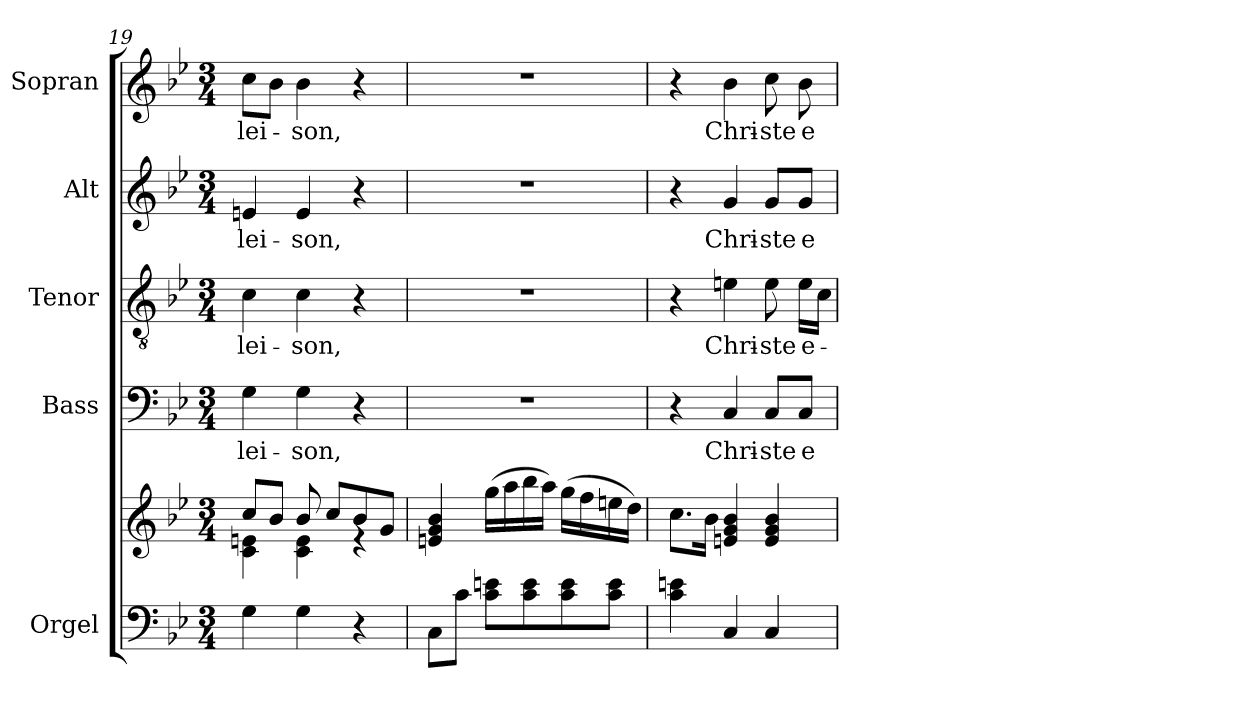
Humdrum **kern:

**kern	**kern	**kern	**text	**kern	**text	**kern	**text	**kern	**text
*part5	*part5	*part4	*part4	*part3	*part3	*part2	*part2	*part1	*part1
*staff6	*staff5	*staff4	*staff4	*staff3	*staff3	*staff2	*staff2	*staff1	*staff1
*I"Orgel	*	*I"Bass	*	*I"Tenor	*	*I"Alt	*	*I"Sopran	*
*I'Org.	*	*I'B.	*	*I'T.	*	*I'A.	*	*I'S.	*
*clefF4	*clefG2	*clefF4	*	*clefGv2	*	*clefG2	*	*clefG2	*
*k[b-e-]	*k[b-e-]	*k[b-e-]	*	*k[b-e-]	*	*k[b-e-]	*	*k[b-e-]	*
*B-:	*B-:	*B-:	*	*B-:	*	*B-:	*	*B-:	*
*M3/4	*M3/4	*M3/4	*	*M3/4	*	*M3/4	*	*M3/4	*
=19	=19	=19	=19	=19	=19	=19	=19	=19	=19
*	*^	*	*	*	*	*	*	*	*
!	!	!	!	!LO:LY:b	!	!LO:LY:b	!	!LO:LY:b	!	!LO:LY:b
4G\	8cc/L	4c\ 4en\	4G\	-lei-	4c\	-lei-	4en/	-lei-	8cc\L	-lei-
.	8b-/J	.	.	.	.	.	.	.	8b-\J	.
!	!	!	!	!LO:LY:b	!	!LO:LY:b	!	!LO:LY:b	!	!LO:LY:b
4G\	8b-/	4c\ 4e\	4G\	-son,	4c\	-son,	4e/	-son,	4b-\	-son,
.	8cc/L	.	.	.	.	.	.	.	.	.
4r	8b-/	4rd	4r	.	4r	.	4r	.	4r	.
.	8g/J	.	.	.	.	.	.	.	.	.
*	*v	*v	*	*	*	*	*	*	*	*
=20	=20	=20	=20	=20	=20	=20	=20	=20	=20
8C\L	4en/ 4g/ 4b-/	2.r	.	2.r	.	2.r	.	2.r	.
8c\J	.	.	.	.	.	.	.	.	.
8c\ 8en\L	(>16gg\LL	.	.	.	.	.	.	.	.
.	16aa\	.	.	.	.	.	.	.	.
8c\ 8e\	16bb-\	.	.	.	.	.	.	.	.
.	16aa\JJ)	.	.	.	.	.	.	.	.
8c\ 8e\	(>16gg\LL	.	.	.	.	.	.	.	.
.	16ff\	.	.	.	.	.	.	.	.
8c\ 8e\J	16een\	.	.	.	.	.	.	.	.
.	16dd\JJ)	.	.	.	.	.	.	.	.
=21	=21	=21	=21	=21	=21	=21	=21	=21	=21
4c\ 4en\	8.cc\L	4r	.	4r	.	4r	.	4r	.
.	16b-\Jk	.	.	.	.	.	.	.	.
!	!	!	!LO:LY:b	!	!LO:LY:b	!	!LO:LY:b	!	!LO:LY:b
4C/	4en/ 4g/ 4b-/	4C/	Chri-	4en\	Chri-	4g/	Chri-	4b-\	Chri-
!	!	!	!LO:LY:b	!	!LO:LY:b	!	!LO:LY:b	!	!LO:LY:b
4C/	4e/ 4g/ 4b-/	8C/L	-ste	8e\	-ste	8g/L	-ste	8cc\	-ste
!	!	!	!LO:LY:b	!	!LO:LY:b	!	!LO:LY:b	!	!LO:LY:b
.	.	8C/J	e-	16e\LL	e-	8g/J	e-	8b-\	e-
.	.	.	.	16c\JJ	.	.	.	.	.
=	=	=	=	=	=	=	=	=	=
*-	*-	*-	*-	*-	*-	*-	*-	*-	*-
